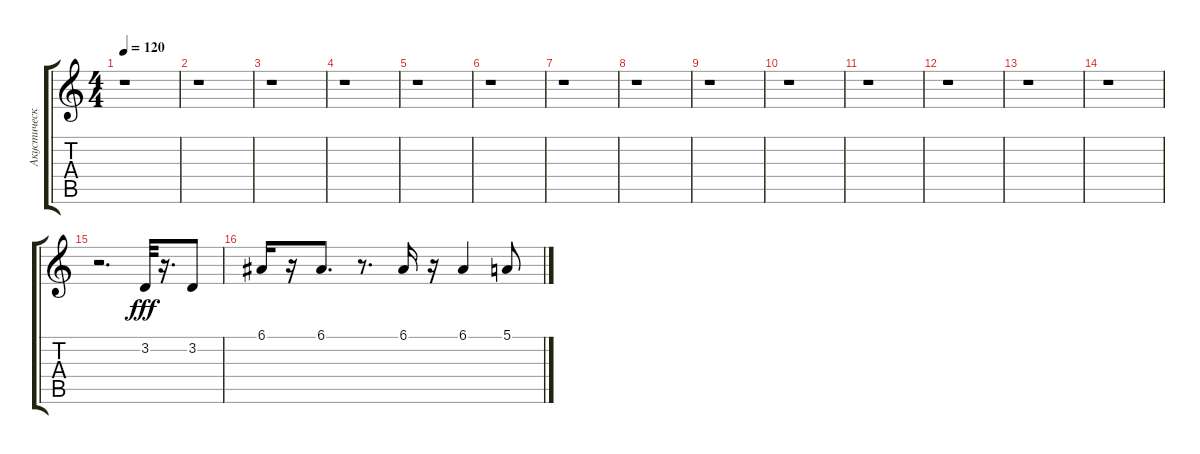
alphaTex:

\track ("Акустический Гранд Роял" "Акустическ") {instrument acousticgrandpiano}
\staff {score tabs}
\tuning (E4 B3 G3 D3 A2 E2) {hide}
\ts (4 4)
\tempo 120
\clef g2
\ks c
r.1{dy f} |
r.1 |
r.1 |
r.1 |
r.1 |
r.1 |
r.1 |
r.1 |
r.1 |
r.1 |
r.1 |
r.1 |
r.1 |
r.1 |
r.2{d} 3.2.32{dy fff} r.16{d} 3.2.8 |
6.1.16 r.16 6.1.8{d} r.8{d} 6.1.16 r.16 6.1.4 5.1.8
